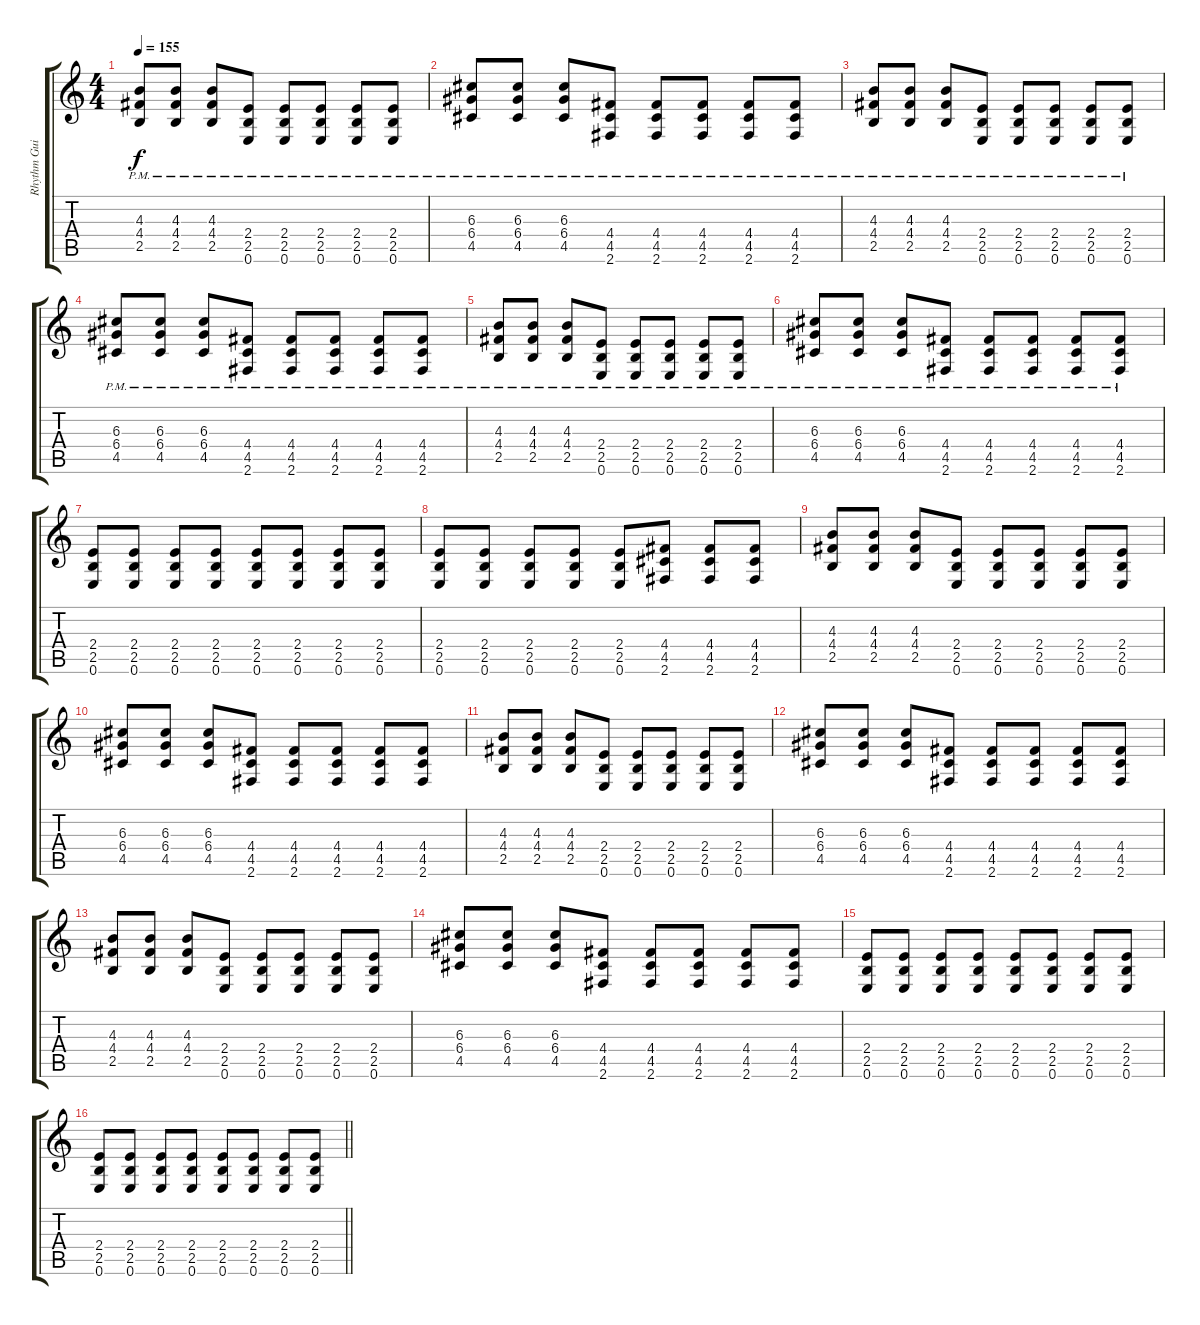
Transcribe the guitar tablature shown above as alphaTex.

\track ("Rhythm Guitar" "Rhythm Gui") {instrument distortionguitar}
\staff {score tabs}
\tuning (E4 B3 G3 D3 A2 E2) {hide}
\ts (4 4)
\tempo 155
\clef g2
\ks c
(4.3 4.4 2.5{pm}).8{dy f} (4.3 4.4 2.5{pm}).8 (4.3 4.4 2.5{pm}).8 (2.4 2.5{pm} 0.6{pm}).8 (2.4 2.5{pm} 0.6{pm}).8 (2.4 2.5{pm} 0.6{pm}).8 (2.4 2.5{pm} 0.6{pm}).8 (2.4 2.5{pm} 0.6{pm}).8 |
(6.3 6.4 4.5{pm}).8 (6.3 6.4 4.5{pm}).8 (6.3 6.4 4.5{pm}).8 (4.4 4.5{pm} 2.6{pm}).8 (4.4 4.5{pm} 2.6{pm}).8 (4.4 4.5{pm} 2.6{pm}).8 (4.4 4.5{pm} 2.6{pm}).8 (4.4 4.5{pm} 2.6{pm}).8 |
(4.3 4.4 2.5{pm}).8 (4.3 4.4 2.5{pm}).8 (4.3 4.4 2.5{pm}).8 (2.4 2.5{pm} 0.6{pm}).8 (2.4 2.5{pm} 0.6{pm}).8 (2.4 2.5{pm} 0.6{pm}).8 (2.4 2.5{pm} 0.6{pm}).8 (2.4 2.5{pm} 0.6{pm}).8 |
(6.3 6.4 4.5{pm}).8 (6.3 6.4 4.5{pm}).8 (6.3 6.4 4.5{pm}).8 (4.4 4.5{pm} 2.6{pm}).8 (4.4 4.5{pm} 2.6{pm}).8 (4.4 4.5{pm} 2.6{pm}).8 (4.4 4.5{pm} 2.6{pm}).8 (4.4 4.5{pm} 2.6{pm}).8 |
(4.3 4.4 2.5{pm}).8 (4.3 4.4 2.5{pm}).8 (4.3 4.4 2.5{pm}).8 (2.4 2.5{pm} 0.6{pm}).8 (2.4 2.5{pm} 0.6{pm}).8 (2.4 2.5{pm} 0.6{pm}).8 (2.4 2.5{pm} 0.6{pm}).8 (2.4 2.5{pm} 0.6{pm}).8 |
(6.3 6.4 4.5{pm}).8 (6.3 6.4 4.5{pm}).8 (6.3 6.4 4.5{pm}).8 (4.4 4.5{pm} 2.6{pm}).8 (4.4 4.5{pm} 2.6{pm}).8 (4.4 4.5{pm} 2.6{pm}).8 (4.4 4.5{pm} 2.6{pm}).8 (4.4 4.5{pm} 2.6{pm}).8 |
(2.4 2.5 0.6).8 (2.4 2.5 0.6).8 (2.4 2.5 0.6).8 (2.4 2.5 0.6).8 (2.4 2.5 0.6).8 (2.4 2.5 0.6).8 (2.4 2.5 0.6).8 (2.4 2.5 0.6).8 |
(2.4 2.5 0.6).8 (2.4 2.5 0.6).8 (2.4 2.5 0.6).8 (2.4 2.5 0.6).8 (2.4 2.5 0.6).8 (4.4 4.5 2.6).8 (4.4 4.5 2.6).8 (4.4 4.5 2.6).8 |
(4.3 4.4 2.5).8 (4.3 4.4 2.5).8 (4.3 4.4 2.5).8 (2.4 2.5 0.6).8 (2.4 2.5 0.6).8 (2.4 2.5 0.6).8 (2.4 2.5 0.6).8 (2.4 2.5 0.6).8 |
(6.3 6.4 4.5).8 (6.3 6.4 4.5).8 (6.3 6.4 4.5).8 (4.4 4.5 2.6).8 (4.4 4.5 2.6).8 (4.4 4.5 2.6).8 (4.4 4.5 2.6).8 (4.4 4.5 2.6).8 |
(4.3 4.4 2.5).8 (4.3 4.4 2.5).8 (4.3 4.4 2.5).8 (2.4 2.5 0.6).8 (2.4 2.5 0.6).8 (2.4 2.5 0.6).8 (2.4 2.5 0.6).8 (2.4 2.5 0.6).8 |
(6.3 6.4 4.5).8 (6.3 6.4 4.5).8 (6.3 6.4 4.5).8 (4.4 4.5 2.6).8 (4.4 4.5 2.6).8 (4.4 4.5 2.6).8 (4.4 4.5 2.6).8 (4.4 4.5 2.6).8 |
(4.3 4.4 2.5).8 (4.3 4.4 2.5).8 (4.3 4.4 2.5).8 (2.4 2.5 0.6).8 (2.4 2.5 0.6).8 (2.4 2.5 0.6).8 (2.4 2.5 0.6).8 (2.4 2.5 0.6).8 |
(6.3 6.4 4.5).8 (6.3 6.4 4.5).8 (6.3 6.4 4.5).8 (4.4 4.5 2.6).8 (4.4 4.5 2.6).8 (4.4 4.5 2.6).8 (4.4 4.5 2.6).8 (4.4 4.5 2.6).8 |
(2.4 2.5 0.6).8 (2.4 2.5 0.6).8 (2.4 2.5 0.6).8 (2.4 2.5 0.6).8 (2.4 2.5 0.6).8 (2.4 2.5 0.6).8 (2.4 2.5 0.6).8 (2.4 2.5 0.6).8 |
\barLineRight lightlight
(2.4 2.5 0.6).8 (2.4 2.5 0.6).8 (2.4 2.5 0.6).8 (2.4 2.5 0.6).8 (2.4 2.5 0.6).8 (2.4 2.5 0.6).8 (2.4 2.5 0.6).8 (2.4 2.5 0.6).8
